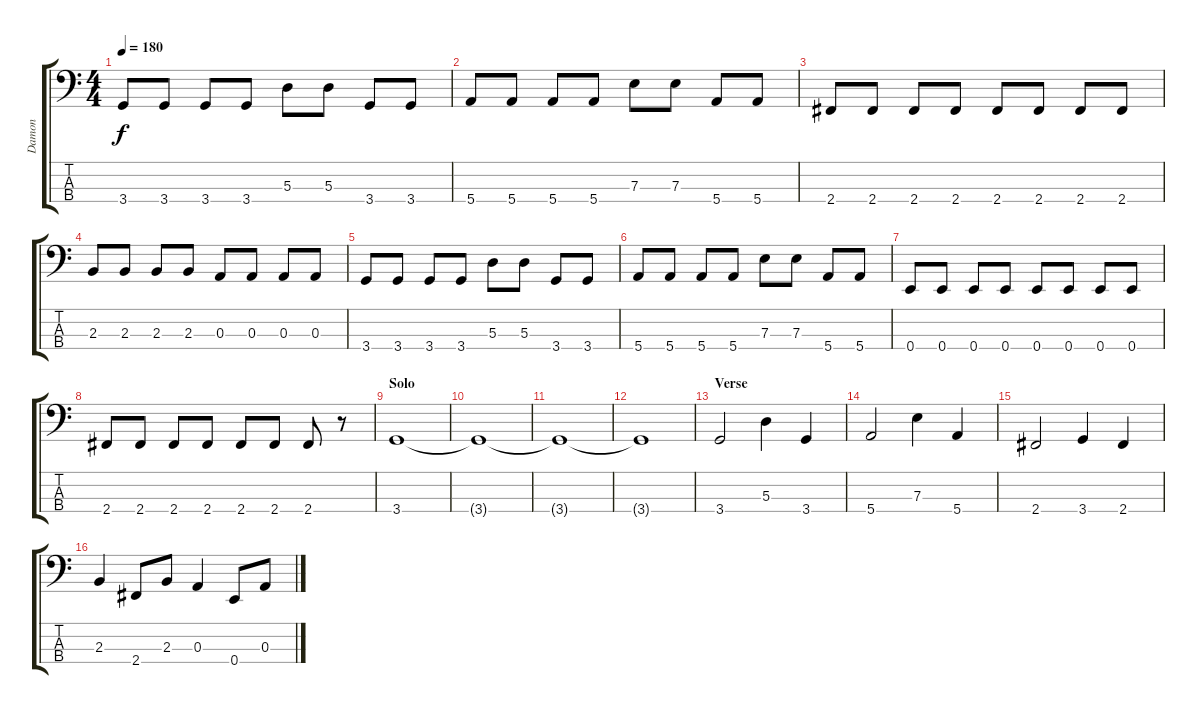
\track ("Damon" "Damon") {instrument acousticbass}
\staff {score tabs}
\tuning (G2 D2 A1 E1) {hide}
\ts (4 4)
\tempo 180
\clef f4
\ks c
3.4.8{dy f} 3.4.8 3.4.8 3.4.8 5.3.8 5.3.8 3.4.8 3.4.8 |
5.4.8 5.4.8 5.4.8 5.4.8 7.3.8 7.3.8 5.4.8 5.4.8 |
2.4.8 2.4.8 2.4.8 2.4.8 2.4.8 2.4.8 2.4.8 2.4.8 |
2.3.8 2.3.8 2.3.8 2.3.8 0.3.8 0.3.8 0.3.8 0.3.8 |
3.4.8 3.4.8 3.4.8 3.4.8 5.3.8 5.3.8 3.4.8 3.4.8 |
5.4.8 5.4.8 5.4.8 5.4.8 7.3.8 7.3.8 5.4.8 5.4.8 |
0.4.8 0.4.8 0.4.8 0.4.8 0.4.8 0.4.8 0.4.8 0.4.8 |
2.4.8 2.4.8 2.4.8 2.4.8 2.4.8 2.4.8 2.4.8 r.8 |
\section ("" "Solo")
3.4.1 |
3.4{t}.1 |
3.4{t}.1 |
3.4{t}.1 |
\section ("" "Verse")
3.4.2 5.3.4 3.4.4 |
5.4.2 7.3.4 5.4.4 |
2.4.2 3.4.4 2.4.4 |
2.3.4 2.4.8 2.3.8 0.3.4 0.4.8 0.3.8
